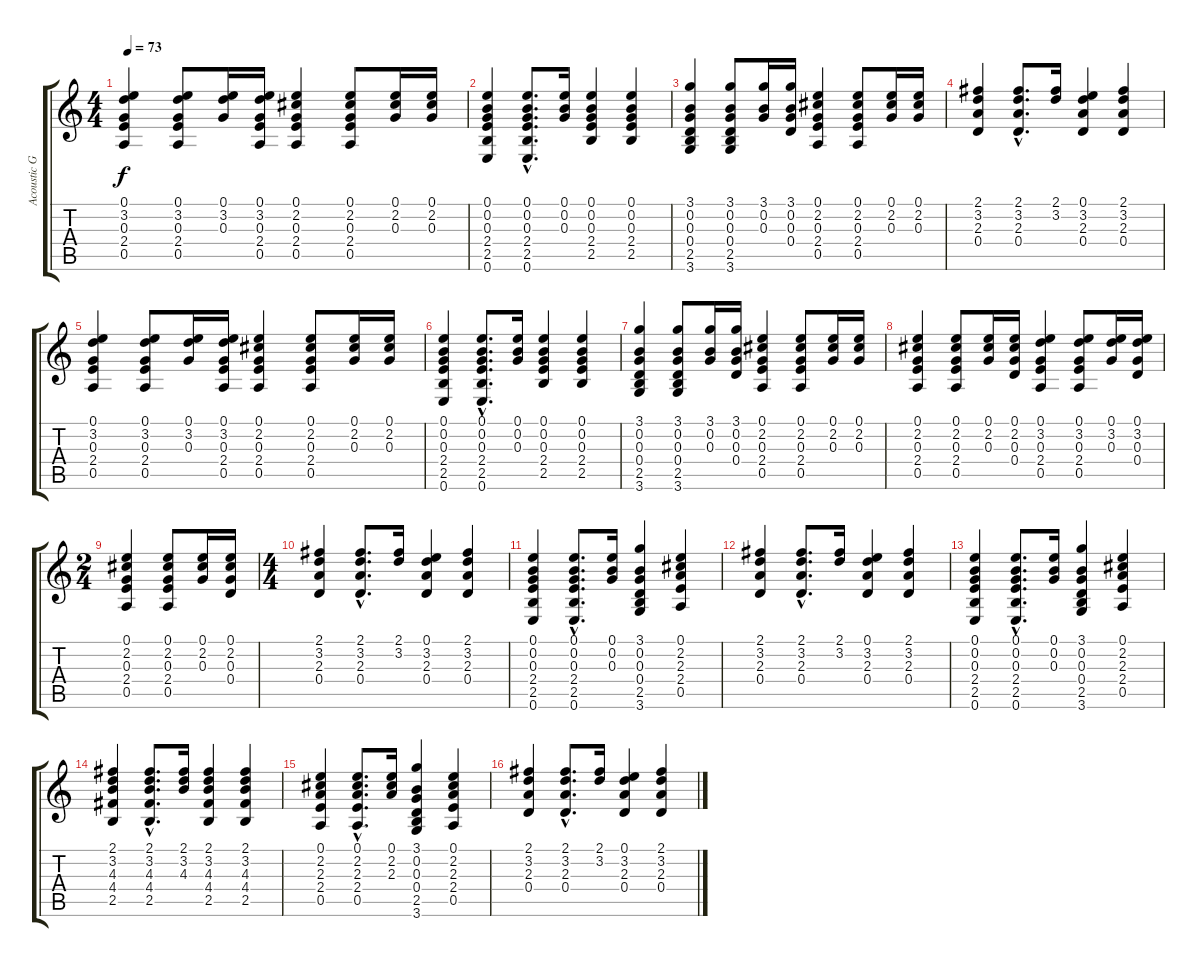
\track ("Acoustic Guitar" "Acoustic G") {instrument acousticguitarsteel}
\staff {score tabs}
\tuning (E4 B3 G3 D3 A2 E2) {hide}
\ts (4 4)
\tempo 73
\clef g2
\ks c
(0.1 3.2 0.3 2.4 0.5).4{dy f} (0.1 3.2 0.3 2.4 0.5).8 (0.1 3.2 0.3).16 (0.1 3.2 0.3 2.4 0.5).16 (0.1 2.2 0.3 2.4 0.5).4 (0.1 2.2 0.3 2.4 0.5).8 (0.1 2.2 0.3).16 (0.1 2.2 0.3).16 |
(0.1 0.2 0.3 2.4 2.5 0.6).4 (0.1{hac} 0.2{hac} 0.3{hac} 2.4{hac} 2.5{hac} 0.6{hac}).8{d} (0.1 0.2 0.3).16 (0.1 0.2 0.3 2.4 2.5).4 (0.1 0.2 0.3 2.4 2.5).4 |
(3.1 0.2 0.3 0.4 2.5 3.6).4 (3.1 0.2 0.3 0.4 2.5 3.6).8 (3.1 0.2 0.3).16 (3.1 0.2 0.3 0.4).16 (0.1 2.2 0.3 2.4 0.5).4 (0.1 2.2 0.3 2.4 0.5).8 (0.1 2.2 0.3).16 (0.1 2.2 0.3).16 |
(2.1 3.2 2.3 0.4).4 (2.1{hac} 3.2{hac} 2.3{hac} 0.4{hac}).8{d} (2.1 3.2).16 (0.1 3.2 2.3 0.4).4 (2.1 3.2 2.3 0.4).4 |
(0.1 3.2 0.3 2.4 0.5).4 (0.1 3.2 0.3 2.4 0.5).8 (0.1 3.2 0.3).16 (0.1 3.2 0.3 2.4 0.5).16 (0.1 2.2 0.3 2.4 0.5).4 (0.1 2.2 0.3 2.4 0.5).8 (0.1 2.2 0.3).16 (0.1 2.2 0.3).16 |
(0.1 0.2 0.3 2.4 2.5 0.6).4 (0.1{hac} 0.2{hac} 0.3{hac} 2.4{hac} 2.5{hac} 0.6{hac}).8{d} (0.1 0.2 0.3).16 (0.1 0.2 0.3 2.4 2.5).4 (0.1 0.2 0.3 2.4 2.5).4 |
(3.1 0.2 0.3 0.4 2.5 3.6).4 (3.1 0.2 0.3 0.4 2.5 3.6).8 (3.1 0.2 0.3).16 (3.1 0.2 0.3 0.4).16 (0.1 2.2 0.3 2.4 0.5).4 (0.1 2.2 0.3 2.4 0.5).8 (0.1 2.2 0.3).16 (0.1 2.2 0.3).16 |
(0.1 2.2 0.3 2.4 0.5).4 (0.1 2.2 0.3 2.4 0.5).8 (0.1 2.2 0.3).16 (0.1 2.2 0.3 0.4).16 (0.1 3.2 0.3 2.4 0.5).4 (0.1 3.2 0.3 2.4 0.5).8 (0.1 3.2 0.3).16 (0.1 3.2 0.3 0.4).16 |
\ts (2 4)
(0.1 2.2 0.3 2.4 0.5).4 (0.1 2.2 0.3 2.4 0.5).8 (0.1 2.2 0.3).16 (0.1 2.2 0.3 0.4).16 |
\ts (4 4)
(2.1 3.2 2.3 0.4).4 (2.1{hac} 3.2{hac} 2.3{hac} 0.4{hac}).8{d} (2.1 3.2).16 (0.1 3.2 2.3 0.4).4 (2.1 3.2 2.3 0.4).4 |
(0.1 0.2 0.3 2.4 2.5 0.6).4 (0.1{hac} 0.2{hac} 0.3{hac} 2.4{hac} 2.5{hac} 0.6{hac}).8{d} (0.1 0.2 0.3).16 (3.1 0.2 0.3 0.4 2.5 3.6).4 (0.1 2.2 2.3 2.4 0.5).4 |
(2.1 3.2 2.3 0.4).4 (2.1{hac} 3.2{hac} 2.3{hac} 0.4{hac}).8{d} (2.1 3.2).16 (0.1 3.2 2.3 0.4).4 (2.1 3.2 2.3 0.4).4 |
(0.1 0.2 0.3 2.4 2.5 0.6).4 (0.1{hac} 0.2{hac} 0.3{hac} 2.4{hac} 2.5{hac} 0.6{hac}).8{d} (0.1 0.2 0.3).16 (3.1 0.2 0.3 0.4 2.5 3.6).4 (0.1 2.2 2.3 2.4 0.5).4 |
(2.1 3.2 4.3 4.4 2.5).4 (2.1{hac} 3.2{hac} 4.3{hac} 4.4{hac} 2.5{hac}).8{d} (2.1 3.2 4.3).16 (2.1 3.2 4.3 4.4 2.5).4 (2.1 3.2 4.3 4.4 2.5).4 |
(0.1 2.2 2.3 2.4 0.5).4 (0.1{hac} 2.2{hac} 2.3{hac} 2.4{hac} 0.5{hac}).8{d} (0.1 2.2 2.3).16 (3.1 0.2 0.3 0.4 2.5 3.6).4 (0.1 2.2 2.3 2.4 0.5).4 |
(2.1 3.2 2.3 0.4).4 (2.1{hac} 3.2{hac} 2.3{hac} 0.4{hac}).8{d} (2.1 3.2).16 (0.1 3.2 2.3 0.4).4 (2.1 3.2 2.3 0.4).4
